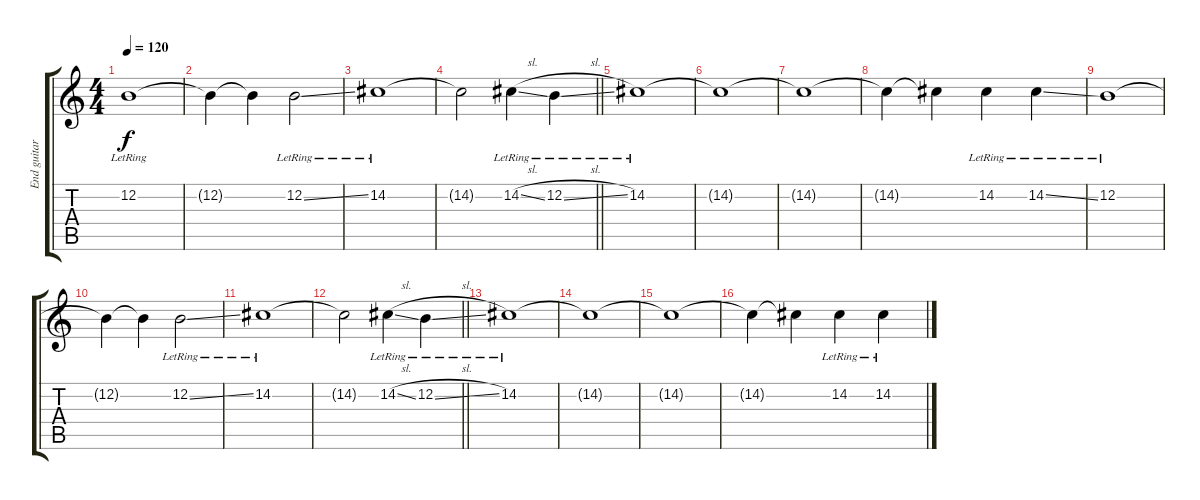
\track ("End guitar/Double No" "End guitar") {instrument stringensemble1}
\staff {score tabs}
\tuning (E4 B3 G3 D3 A2 E2) {hide}
\ts (4 4)
\tempo 120
\clef g2
\ks c
12.2{lr}.1{dy f} |
12.2{t}.4 12.2{t}.4 12.2{ss lr}.2 |
14.2{lr}.1 |
\barLineRight lightlight
14.2{t}.2 14.2{sl lr}.4 12.2{sl lr}.4 |
14.2{lr}.1 |
14.2{t}.1 |
14.2{t}.1 |
14.2{t}.4 14.2{t}.4 14.2{lr}.4 14.2{ss lr}.4 |
12.2{lr}.1 |
12.2{t}.4 12.2{t}.4 12.2{ss lr}.2 |
14.2{lr}.1 |
\barLineRight lightlight
14.2{t}.2 14.2{sl lr}.4 12.2{sl lr}.4 |
14.2{lr}.1 |
14.2{t}.1 |
14.2{t}.1 |
14.2{t}.4 14.2{t}.4 14.2{lr}.4 14.2{ss lr}.4
